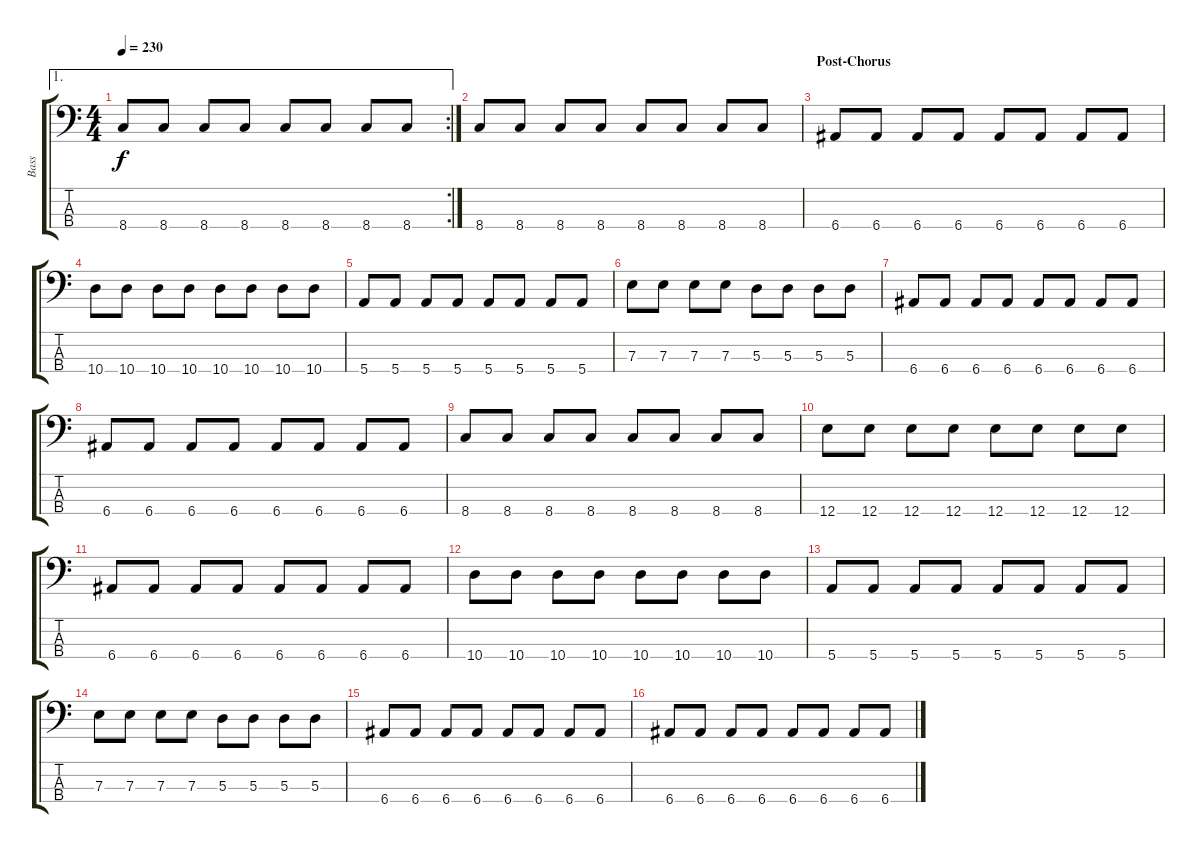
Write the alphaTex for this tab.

\track ("Bass" "Bass") {instrument electricbasspick}
\staff {score tabs}
\tuning (G2 D2 A1 E1) {hide}
\ae 1
\rc 2
\ts (4 4)
\tempo 230
\clef f4
\ks c
8.4.8{dy f} 8.4.8 8.4.8 8.4.8 8.4.8 8.4.8 8.4.8 8.4.8 |
8.4.8 8.4.8 8.4.8 8.4.8 8.4.8 8.4.8 8.4.8 8.4.8 |
\section ("" "Post-Chorus")
6.4.8 6.4.8 6.4.8 6.4.8 6.4.8 6.4.8 6.4.8 6.4.8 |
10.4.8 10.4.8 10.4.8 10.4.8 10.4.8 10.4.8 10.4.8 10.4.8 |
5.4.8 5.4.8 5.4.8 5.4.8 5.4.8 5.4.8 5.4.8 5.4.8 |
7.3.8 7.3.8 7.3.8 7.3.8 5.3.8 5.3.8 5.3.8 5.3.8 |
6.4.8 6.4.8 6.4.8 6.4.8 6.4.8 6.4.8 6.4.8 6.4.8 |
6.4.8 6.4.8 6.4.8 6.4.8 6.4.8 6.4.8 6.4.8 6.4.8 |
8.4.8 8.4.8 8.4.8 8.4.8 8.4.8 8.4.8 8.4.8 8.4.8 |
12.4.8 12.4.8 12.4.8 12.4.8 12.4.8 12.4.8 12.4.8 12.4.8 |
6.4.8 6.4.8 6.4.8 6.4.8 6.4.8 6.4.8 6.4.8 6.4.8 |
10.4.8 10.4.8 10.4.8 10.4.8 10.4.8 10.4.8 10.4.8 10.4.8 |
5.4.8 5.4.8 5.4.8 5.4.8 5.4.8 5.4.8 5.4.8 5.4.8 |
7.3.8 7.3.8 7.3.8 7.3.8 5.3.8 5.3.8 5.3.8 5.3.8 |
6.4.8 6.4.8 6.4.8 6.4.8 6.4.8 6.4.8 6.4.8 6.4.8 |
6.4.8 6.4.8 6.4.8 6.4.8 6.4.8 6.4.8 6.4.8 6.4.8
